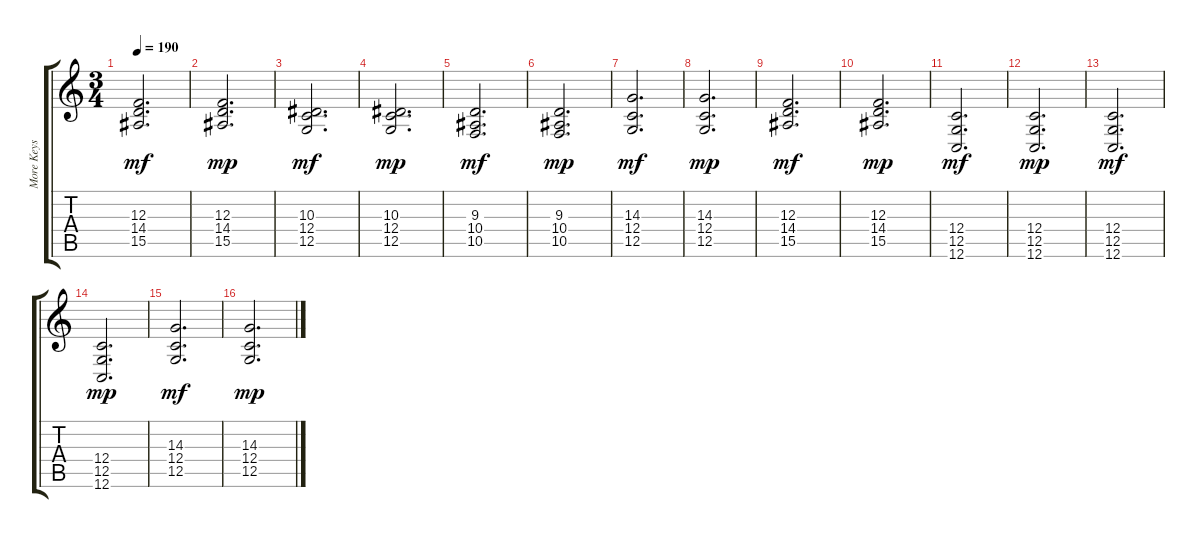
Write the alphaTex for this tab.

\track ("More Keys" "More Keys") {instrument stringensemble1}
\staff {score tabs}
\tuning (D4 A3 F3 C3 G2 C2) {hide}
\ts (3 4)
\tempo 190
\clef g2
\ks c
(12.3 14.4 15.5).2{d dy mf} |
(12.3 14.4 15.5).2{d dy mp} |
(10.3 12.4 12.5).2{d dy mf} |
(10.3 12.4 12.5).2{d dy mp} |
(9.3 10.4 10.5).2{d dy mf} |
(9.3 10.4 10.5).2{d dy mp} |
(14.3 12.4 12.5).2{d dy mf} |
(14.3 12.4 12.5).2{d dy mp} |
(12.3 14.4 15.5).2{d dy mf} |
(12.3 14.4 15.5).2{d dy mp} |
(12.4 12.5 12.6).2{d dy mf} |
(12.4 12.5 12.6).2{d dy mp} |
(12.4 12.5 12.6).2{d dy mf} |
(12.4 12.5 12.6).2{d dy mp} |
(14.3 12.4 12.5).2{d dy mf} |
(14.3 12.4 12.5).2{d dy mp}
